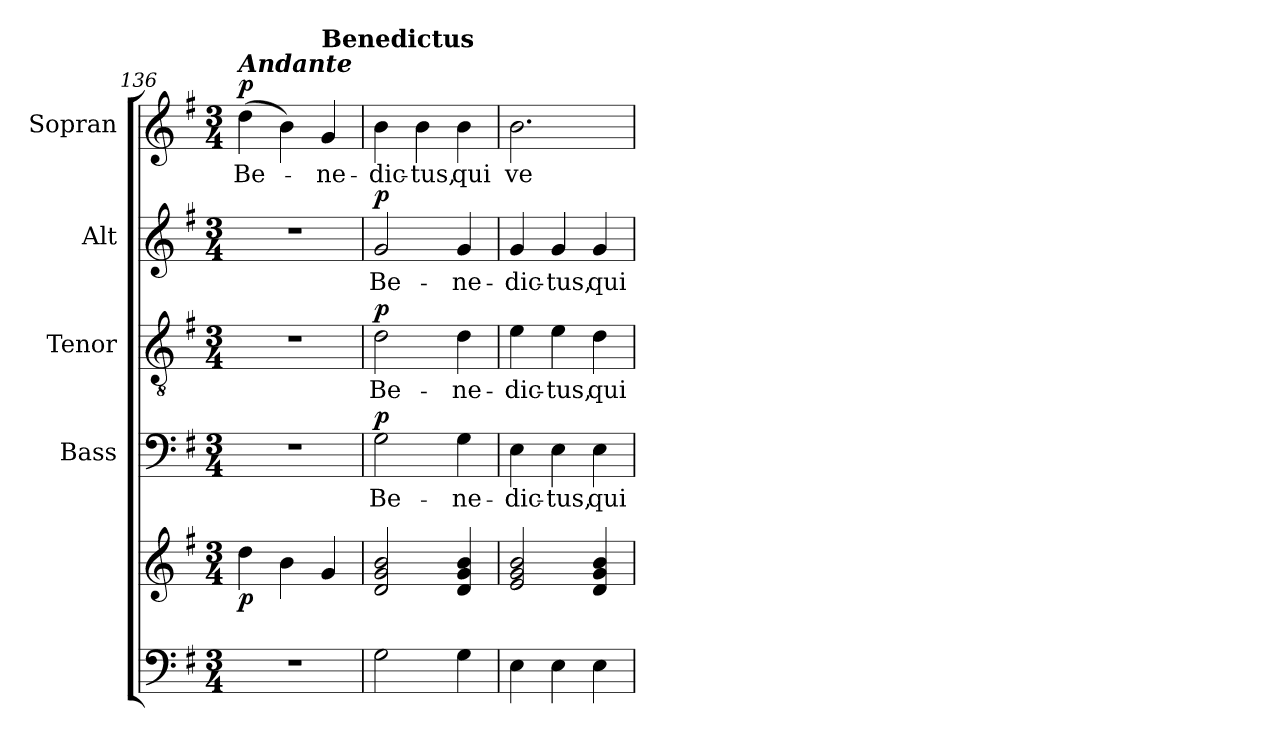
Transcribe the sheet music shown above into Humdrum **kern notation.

**kern	**kern	**dynam	**kern	**text	**dynam	**kern	**text	**dynam	**kern	**text	**dynam	**kern	**text	**dynam
*part5	*part5	*part5	*part4	*part4	*part4	*part3	*part3	*part3	*part2	*part2	*part2	*part1	*part1	*part1
*staff6	*staff5	*staff5/6	*staff4	*staff4	*staff4	*staff3	*staff3	*staff3	*staff2	*staff2	*staff2	*staff1	*staff1	*staff1
*	*	*	*I"Bass	*	*	*I"Tenor	*	*	*I"Alt	*	*	*I"Sopran	*	*
*	*	*	*I'B.	*	*	*I'T.	*	*	*I'A.	*	*	*I'S.	*	*
!!LO:PB:g=z
*clefF4	*clefG2	*	*clefF4	*	*	*clefGv2	*	*	*clefG2	*	*	*clefG2	*	*
*k[f#]	*k[f#]	*	*k[f#]	*	*	*k[f#]	*	*	*k[f#]	*	*	*k[f#]	*	*
*G:	*G:	*	*G:	*	*	*G:	*	*	*G:	*	*	*G:	*	*
*M3/4	*M3/4	*	*M3/4	*	*	*M3/4	*	*	*M3/4	*	*	*M3/4	*	*
=136	=136	=136	=136	=136	=136	=136	=136	=136	=136	=136	=136	=136	=136	=136
!	!	!	!	!	!	!	!	!	!	!	!	!LO:TX:a:Bi:t=Andante	!	!
!	!	!LO:DY:b	!	!	!	!	!	!	!	!	!	!	!LO:LY:b	!LO:DY:a
2.r	4dd\	p	2.r	.	.	2.r	.	.	2.r	.	.	(>4dd\	Be-	p
.	4b\	.	.	.	.	.	.	.	.	.	.	4b\)	.	.
!	!	!	!	!	!	!	!	!	!	!	!	!LO:TX:a:B:t=Benedictus	!	!
!	!	!	!	!	!	!	!	!	!	!	!	!	!LO:LY:b	!
.	4g/	.	.	.	.	.	.	.	.	.	.	4g/	-ne-	.
=137	=137	=137	=137	=137	=137	=137	=137	=137	=137	=137	=137	=137	=137	=137
!	!	!	!	!LO:LY:b	!LO:DY:a	!	!LO:LY:b	!LO:DY:a	!	!LO:LY:b	!LO:DY:a	!	!LO:LY:b	!
2G\	2d/ 2g/ 2b/	.	2G\	Be-	p	2d\	Be-	p	2g/	Be-	p	4b\	-dic-	.
!	!	!	!	!	!	!	!	!	!	!	!	!	!LO:LY:b	!
.	.	.	.	.	.	.	.	.	.	.	.	4b\	-tus,	.
!	!	!	!	!LO:LY:b	!	!	!LO:LY:b	!	!	!LO:LY:b	!	!	!LO:LY:b	!
4G\	4d/ 4g/ 4b/	.	4G\	-ne-	.	4d\	-ne-	.	4g/	-ne-	.	4b\	qui	.
=138	=138	=138	=138	=138	=138	=138	=138	=138	=138	=138	=138	=138	=138	=138
!	!	!	!	!LO:LY:b	!	!	!LO:LY:b	!	!	!LO:LY:b	!	!	!LO:LY:b	!
4E\	2e/ 2g/ 2b/	.	4E\	-dic-	.	4e\	-dic-	.	4g/	-dic-	.	2.b\	ve-	.
!	!	!	!	!LO:LY:b	!	!	!LO:LY:b	!	!	!LO:LY:b	!	!	!	!
4E\	.	.	4E\	-tus,	.	4e\	-tus,	.	4g/	-tus,	.	.	.	.
!	!	!	!	!LO:LY:b	!	!	!LO:LY:b	!	!	!LO:LY:b	!	!	!	!
4E\	4d/ 4g/ 4b/	.	4E\	qui	.	4d\	qui	.	4g/	qui	.	.	.	.
=	=	=	=	=	=	=	=	=	=	=	=	=	=	=
*-	*-	*-	*-	*-	*-	*-	*-	*-	*-	*-	*-	*-	*-	*-
